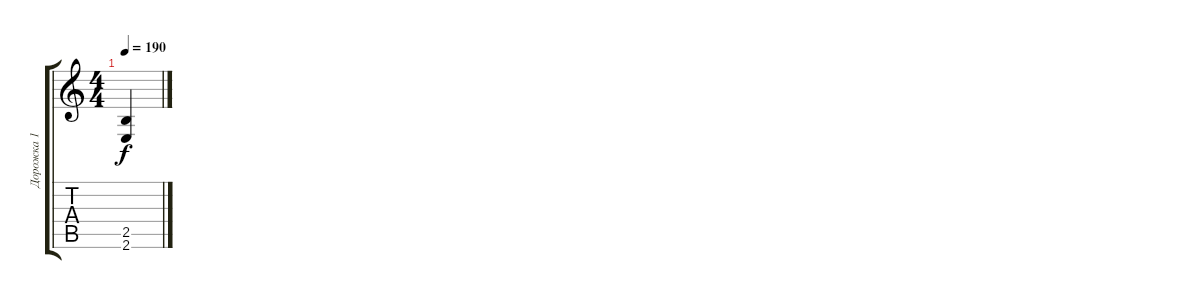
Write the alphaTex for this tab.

\track ("Дорожка 1" "Дорожка 1") {instrument distortionguitar}
\staff {score tabs}
\tuning (E4 B3 G3 D3 A2 D2) {hide}
\ts (4 4)
\tempo 190
\clef g2
\ks c
(2.5 2.6).4{dy f}
